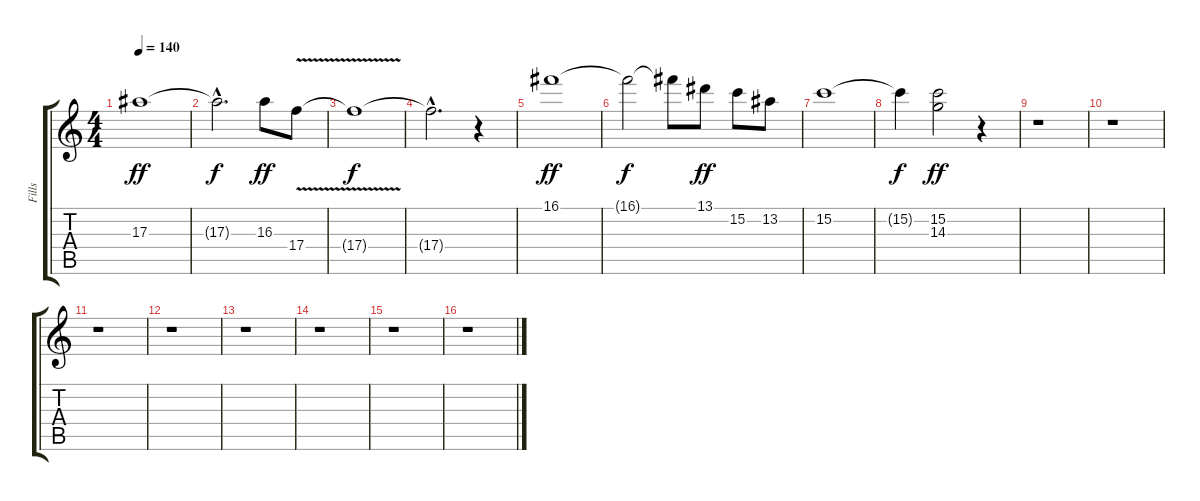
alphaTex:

\track ("Fills" "Fills") {instrument distortionguitar}
\staff {score tabs}
\tuning (D4 A3 F3 C3 G2 C2) {hide}
\ts (4 4)
\tempo 140
\clef g2
\ks c
17.3.1{dy ff instrument harmonica} |
17.3{hac t}.2{d dy f} 16.3.8{dy ff instrument harmonica} 17.4{v}.8 |
17.4{t}.1{dy f} |
17.4{hac t}.2{d} r.4 |
16.1.1{dy ff instrument harmonica} |
16.1{t}.2{dy f} 16.1{t}.8 13.1.8{dy ff instrument harmonica} 15.2.8 13.2.8 |
15.2.1{instrument harmonica} |
15.2{t}.4{dy f} (15.2 14.3).2{dy ff instrument harmonica} r.4 |
r.1 |
r.1 |
r.1 |
r.1 |
r.1 |
r.1 |
r.1 |
r.1
